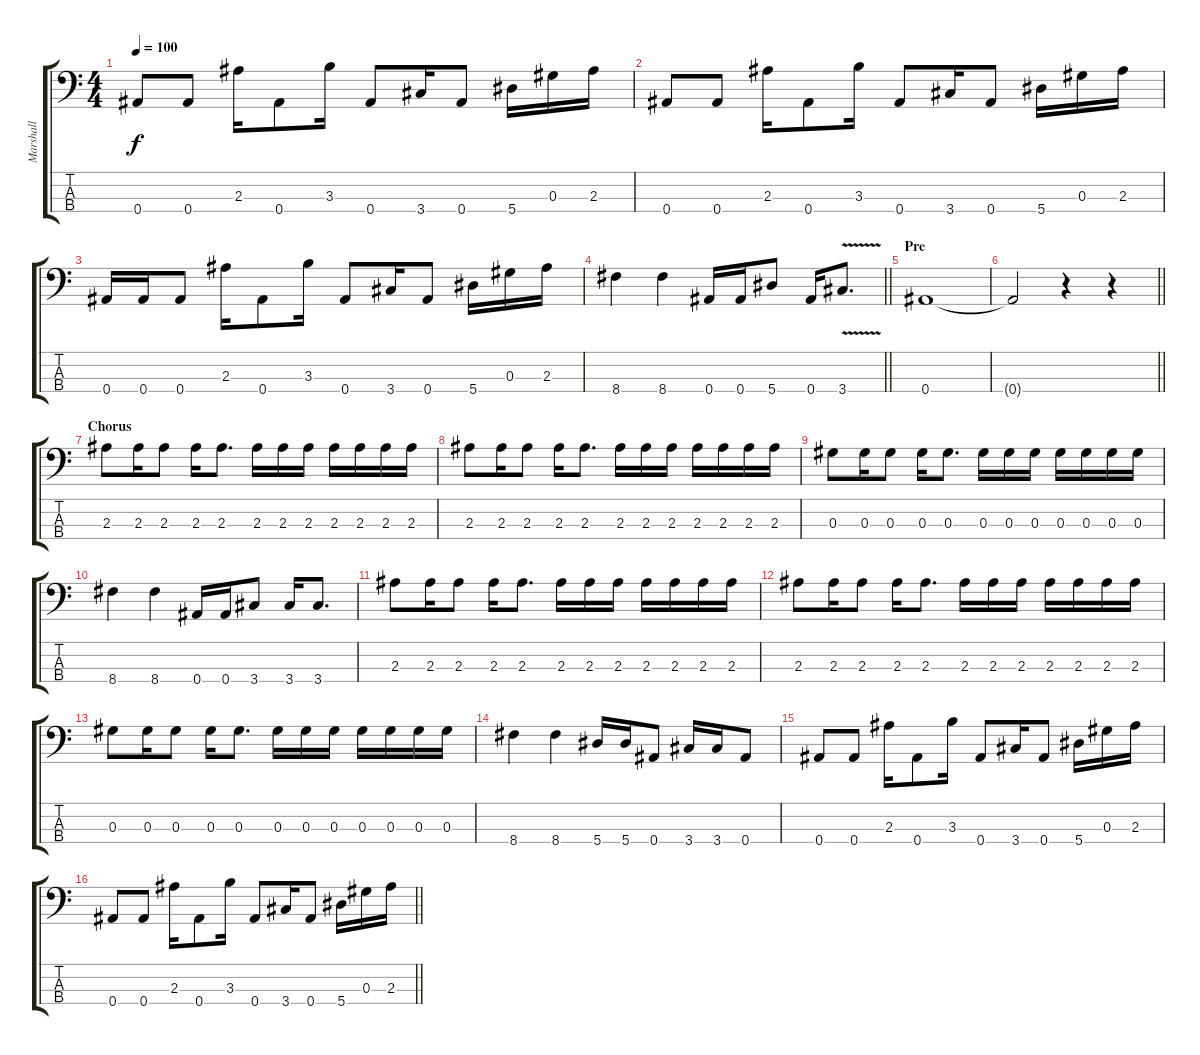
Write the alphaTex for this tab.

\track ("Marshall" "Marshall") {instrument electricbasspick}
\staff {score tabs}
\tuning (Gb3 Db2 Ab2 Bb1) {hide}
\ts (4 4)
\tempo 100
\clef f4
\ks c
0.4.8{dy f} 0.4.8 2.3.16 0.4.8 3.3.16 0.4.8 3.4.16 0.4.8 5.4.16 0.3.16 2.3.16 |
0.4.8 0.4.8 2.3.16 0.4.8 3.3.16 0.4.8 3.4.16 0.4.8 5.4.16 0.3.16 2.3.16 |
0.4.16 0.4.16 0.4.8 2.3.16 0.4.8 3.3.16 0.4.8 3.4.16 0.4.8 5.4.16 0.3.16 2.3.16 |
\barLineRight lightlight
8.4.4 8.4.4 0.4.16 0.4.16 5.4.8 0.4.16 3.4{v}.8{d} |
\section ("" "Pre")
0.4.1 |
\barLineRight lightlight
0.4{t}.2 r.4 r.4 |
\section ("" "Chorus")
2.3.8 2.3.16 2.3.8 2.3.16 2.3.8{d} 2.3.16 2.3.16 2.3.16 2.3.16 2.3.16 2.3.16 2.3.16 |
2.3.8 2.3.16 2.3.8 2.3.16 2.3.8{d} 2.3.16 2.3.16 2.3.16 2.3.16 2.3.16 2.3.16 2.3.16 |
0.3.8 0.3.16 0.3.8 0.3.16 0.3.8{d} 0.3.16 0.3.16 0.3.16 0.3.16 0.3.16 0.3.16 0.3.16 |
8.4.4 8.4.4 0.4.16 0.4.16 3.4.8 3.4.16 3.4.8{d} |
2.3.8 2.3.16 2.3.8 2.3.16 2.3.8{d} 2.3.16 2.3.16 2.3.16 2.3.16 2.3.16 2.3.16 2.3.16 |
2.3.8 2.3.16 2.3.8 2.3.16 2.3.8{d} 2.3.16 2.3.16 2.3.16 2.3.16 2.3.16 2.3.16 2.3.16 |
0.3.8 0.3.16 0.3.8 0.3.16 0.3.8{d} 0.3.16 0.3.16 0.3.16 0.3.16 0.3.16 0.3.16 0.3.16 |
8.4.4 8.4.4 5.4.16 5.4.16 0.4.8 3.4.16 3.4.16 0.4.8 |
0.4.8 0.4.8 2.3.16 0.4.8 3.3.16 0.4.8 3.4.16 0.4.8 5.4.16 0.3.16 2.3.16 |
\barLineRight lightlight
0.4.8 0.4.8 2.3.16 0.4.8 3.3.16 0.4.8 3.4.16 0.4.8 5.4.16 0.3.16 2.3.16
